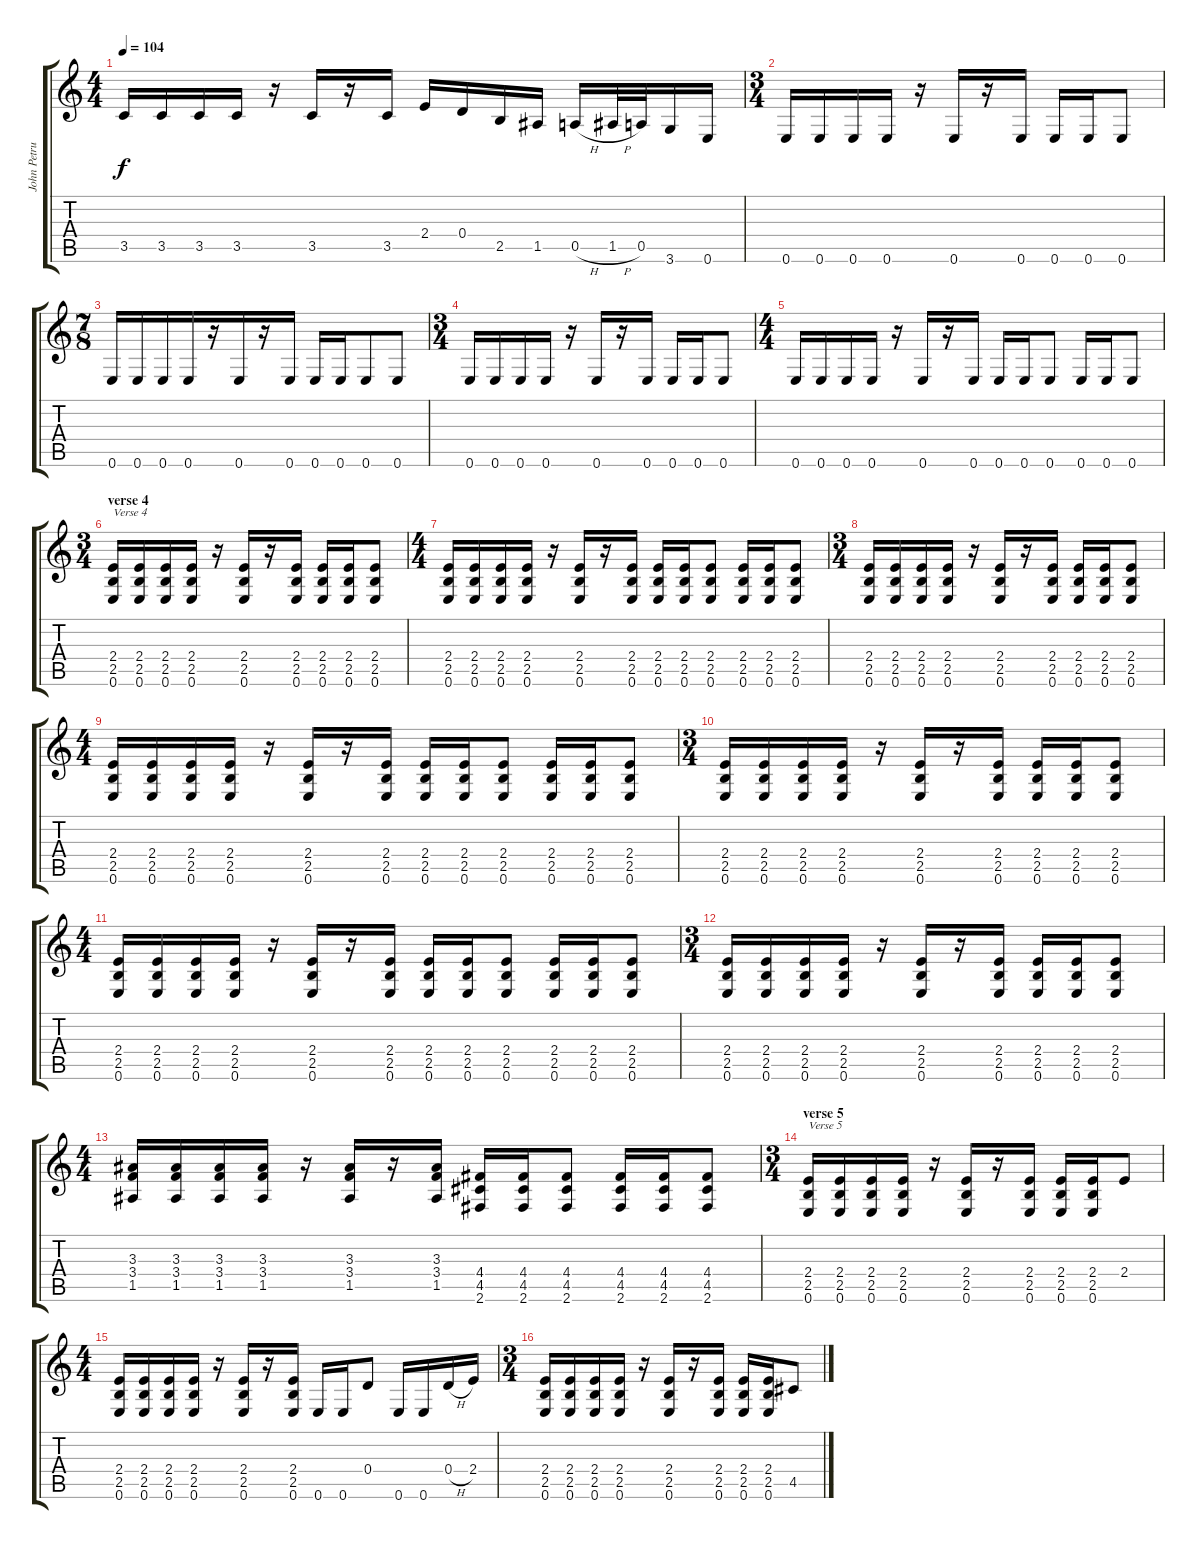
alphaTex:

\track ("John Petrucci" "John Petru") {instrument overdrivenguitar}
\staff {score tabs}
\tuning (E4 B3 G3 D3 A2 E2) {hide}
\ts (4 4)
\tempo 104
\clef g2
\ks c
3.5.16{dy f} 3.5.16 3.5.16 3.5.16 r.16 3.5.16 r.16 3.5.16 2.4.16 0.4.16 2.5.16 1.5.16 0.5{h}.16 1.5{h}.32 0.5.32 3.6.16 0.6.16 |
\ts (3 4)
0.6.16 0.6.16 0.6.16 0.6.16 r.16 0.6.16 r.16 0.6.16 0.6.16 0.6.16 0.6.8 |
\ts (7 8)
0.6.16 0.6.16 0.6.16 0.6.16 r.16 0.6.16 r.16 0.6.16 0.6.16 0.6.16 0.6.8 0.6.8 |
\ts (3 4)
0.6.16 0.6.16 0.6.16 0.6.16 r.16 0.6.16 r.16 0.6.16 0.6.16 0.6.16 0.6.8 |
\ts (4 4)
0.6.16 0.6.16 0.6.16 0.6.16 r.16 0.6.16 r.16 0.6.16 0.6.16 0.6.16 0.6.8 0.6.16 0.6.16 0.6.8 |
\ts (3 4)
\section ("" "verse 4")
(2.4 2.5 0.6).16{txt "Verse 4"} (2.4 2.5 0.6).16 (2.4 2.5 0.6).16 (2.4 2.5 0.6).16 r.16 (2.4 2.5 0.6).16 r.16 (2.4 2.5 0.6).16 (2.4 2.5 0.6).16 (2.4 2.5 0.6).16 (2.4 2.5 0.6).8 |
\ts (4 4)
(2.4 2.5 0.6).16 (2.4 2.5 0.6).16 (2.4 2.5 0.6).16 (2.4 2.5 0.6).16 r.16 (2.4 2.5 0.6).16 r.16 (2.4 2.5 0.6).16 (2.4 2.5 0.6).16 (2.4 2.5 0.6).16 (2.4 2.5 0.6).8 (2.4 2.5 0.6).16 (2.4 2.5 0.6).16 (2.4 2.5 0.6).8 |
\ts (3 4)
(2.4 2.5 0.6).16 (2.4 2.5 0.6).16 (2.4 2.5 0.6).16 (2.4 2.5 0.6).16 r.16 (2.4 2.5 0.6).16 r.16 (2.4 2.5 0.6).16 (2.4 2.5 0.6).16 (2.4 2.5 0.6).16 (2.4 2.5 0.6).8 |
\ts (4 4)
(2.4 2.5 0.6).16 (2.4 2.5 0.6).16 (2.4 2.5 0.6).16 (2.4 2.5 0.6).16 r.16 (2.4 2.5 0.6).16 r.16 (2.4 2.5 0.6).16 (2.4 2.5 0.6).16 (2.4 2.5 0.6).16 (2.4 2.5 0.6).8 (2.4 2.5 0.6).16 (2.4 2.5 0.6).16 (2.4 2.5 0.6).8 |
\ts (3 4)
(2.4 2.5 0.6).16 (2.4 2.5 0.6).16 (2.4 2.5 0.6).16 (2.4 2.5 0.6).16 r.16 (2.4 2.5 0.6).16 r.16 (2.4 2.5 0.6).16 (2.4 2.5 0.6).16 (2.4 2.5 0.6).16 (2.4 2.5 0.6).8 |
\ts (4 4)
(2.4 2.5 0.6).16 (2.4 2.5 0.6).16 (2.4 2.5 0.6).16 (2.4 2.5 0.6).16 r.16 (2.4 2.5 0.6).16 r.16 (2.4 2.5 0.6).16 (2.4 2.5 0.6).16 (2.4 2.5 0.6).16 (2.4 2.5 0.6).8 (2.4 2.5 0.6).16 (2.4 2.5 0.6).16 (2.4 2.5 0.6).8 |
\ts (3 4)
(2.4 2.5 0.6).16 (2.4 2.5 0.6).16 (2.4 2.5 0.6).16 (2.4 2.5 0.6).16 r.16 (2.4 2.5 0.6).16 r.16 (2.4 2.5 0.6).16 (2.4 2.5 0.6).16 (2.4 2.5 0.6).16 (2.4 2.5 0.6).8 |
\ts (4 4)
(3.3 3.4 1.5).16 (3.3 3.4 1.5).16 (3.3 3.4 1.5).16 (3.3 3.4 1.5).16 r.16 (3.3 3.4 1.5).16 r.16 (3.3 3.4 1.5).16 (4.4 4.5 2.6).16 (4.4 4.5 2.6).16 (4.4 4.5 2.6).8 (4.4 4.5 2.6).16 (4.4 4.5 2.6).16 (4.4 4.5 2.6).8 |
\ts (3 4)
\section ("" "verse 5")
(2.4 2.5 0.6).16{txt "Verse 5"} (2.4 2.5 0.6).16 (2.4 2.5 0.6).16 (2.4 2.5 0.6).16 r.16 (2.4 2.5 0.6).16 r.16 (2.4 2.5 0.6).16 (2.4 2.5 0.6).16 (2.4 2.5 0.6).16 2.4.8 |
\ts (4 4)
(2.4 2.5 0.6).16 (2.4 2.5 0.6).16 (2.4 2.5 0.6).16 (2.4 2.5 0.6).16 r.16 (2.4 2.5 0.6).16 r.16 (2.4 2.5 0.6).16 0.6.16 0.6.16 0.4.8 0.6.16 0.6.16 0.4{h}.16 2.4.16 |
\ts (3 4)
(2.4 2.5 0.6).16 (2.4 2.5 0.6).16 (2.4 2.5 0.6).16 (2.4 2.5 0.6).16 r.16 (2.4 2.5 0.6).16 r.16 (2.4 2.5 0.6).16 (2.4 2.5 0.6).16 (2.4 2.5 0.6).16 4.5.8
